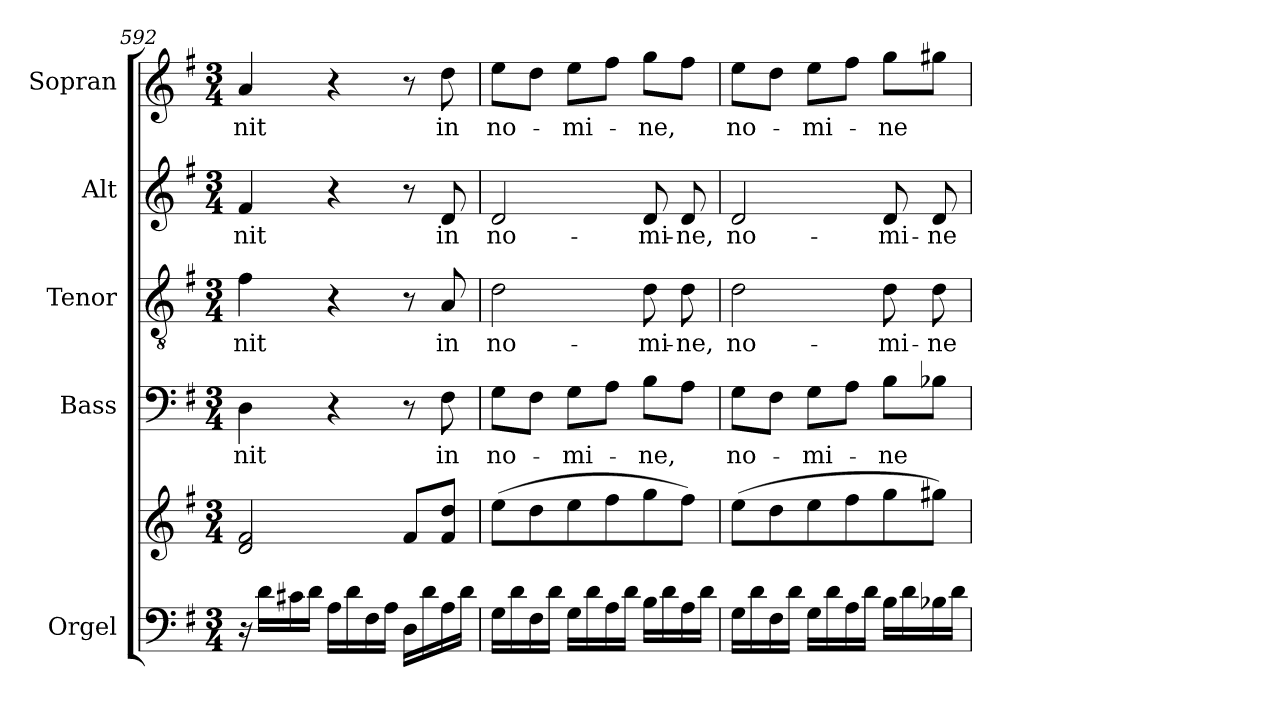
**kern	**kern	**kern	**text	**kern	**text	**kern	**text	**kern	**text
*part5	*part5	*part4	*part4	*part3	*part3	*part2	*part2	*part1	*part1
*staff6	*staff5	*staff4	*staff4	*staff3	*staff3	*staff2	*staff2	*staff1	*staff1
*I"Orgel	*	*I"Bass	*	*I"Tenor	*	*I"Alt	*	*I"Sopran	*
*I'Org.	*	*I'B.	*	*I'T.	*	*I'A.	*	*I'S.	*
*clefF4	*clefG2	*clefF4	*	*clefGv2	*	*clefG2	*	*clefG2	*
*k[f#]	*k[f#]	*k[f#]	*	*k[f#]	*	*k[f#]	*	*k[f#]	*
*G:	*G:	*G:	*	*G:	*	*G:	*	*G:	*
*M3/4	*M3/4	*M3/4	*	*M3/4	*	*M3/4	*	*M3/4	*
=592	=592	=592	=592	=592	=592	=592	=592	=592	=592
!	!	!	!LO:LY:b	!	!LO:LY:b	!	!LO:LY:b	!	!LO:LY:b
16r	2d/ 2f#/	4D\	-nit	4f#\	-nit	4f#/	-nit	4a/	-nit
16d\LL	.	.	.	.	.	.	.	.	.
16c#X\	.	.	.	.	.	.	.	.	.
16d\JJ	.	.	.	.	.	.	.	.	.
16A\LL	.	4r	.	4r	.	4r	.	4r	.
16d\	.	.	.	.	.	.	.	.	.
16F#\	.	.	.	.	.	.	.	.	.
16A\JJ	.	.	.	.	.	.	.	.	.
16D\LL	8f#/L	8r	.	8r	.	8r	.	8r	.
16d\	.	.	.	.	.	.	.	.	.
!	!	!	!LO:LY:b	!	!LO:LY:b	!	!LO:LY:b	!	!LO:LY:b
16A\	8f#/ 8dd/J	8F#\	in	8A/	in	8d/	in	8dd\	in
16d\JJ	.	.	.	.	.	.	.	.	.
=593	=593	=593	=593	=593	=593	=593	=593	=593	=593
!	!	!	!LO:LY:b	!	!LO:LY:b	!	!LO:LY:b	!	!LO:LY:b
16G\LL	(>8ee\L	8G\L	no-	2d\	no-	2d/	no-	8ee\L	no-
16d\	.	.	.	.	.	.	.	.	.
16F#\	8dd\	8F#\J	.	.	.	.	.	8dd\J	.
16d\JJ	.	.	.	.	.	.	.	.	.
!	!	!	!LO:LY:b	!	!	!	!	!	!LO:LY:b
16G\LL	8ee\	8G\L	-mi-	.	.	.	.	8ee\L	-mi-
16d\	.	.	.	.	.	.	.	.	.
16A\	8ff#\	8A\J	.	.	.	.	.	8ff#\J	.
16d\JJ	.	.	.	.	.	.	.	.	.
!	!	!	!LO:LY:b	!	!LO:LY:b	!	!LO:LY:b	!	!LO:LY:b
16B\LL	8gg\	8B\L	-ne,	8d\	-mi-	8d/	-mi-	8gg\L	-ne,
16d\	.	.	.	.	.	.	.	.	.
!	!	!	!	!	!LO:LY:b	!	!LO:LY:b	!	!
16A\	8ff#\J)	8A\J	.	8d\	-ne,	8d/	-ne,	8ff#\J	.
16d\JJ	.	.	.	.	.	.	.	.	.
!!LO:LB:g=z
=594	=594	=594	=594	=594	=594	=594	=594	=594	=594
!	!	!	!LO:LY:b	!	!LO:LY:b	!	!LO:LY:b	!	!LO:LY:b
16G\LL	(>8ee\L	8G\L	no-	2d\	no-	2d/	no-	8ee\L	no-
16d\	.	.	.	.	.	.	.	.	.
16F#\	8dd\	8F#\J	.	.	.	.	.	8dd\J	.
16d\JJ	.	.	.	.	.	.	.	.	.
!	!	!	!LO:LY:b	!	!	!	!	!	!LO:LY:b
16G\LL	8ee\	8G\L	-mi-	.	.	.	.	8ee\L	-mi-
16d\	.	.	.	.	.	.	.	.	.
16A\	8ff#\	8A\J	.	.	.	.	.	8ff#\J	.
16d\JJ	.	.	.	.	.	.	.	.	.
!	!	!	!LO:LY:b	!	!LO:LY:b	!	!LO:LY:b	!	!LO:LY:b
16B\LL	8gg\	8B\L	-ne	8d\	-mi-	8d/	-mi-	8gg\L	-ne
16d\	.	.	.	.	.	.	.	.	.
!	!	!	!	!	!LO:LY:b	!	!LO:LY:b	!	!
16B-X\	8gg#X\J)	8B-X\J	.	8d\	-ne	8d/	-ne	8gg#X\J	.
16d\JJ	.	.	.	.	.	.	.	.	.
=	=	=	=	=	=	=	=	=	=
*-	*-	*-	*-	*-	*-	*-	*-	*-	*-
